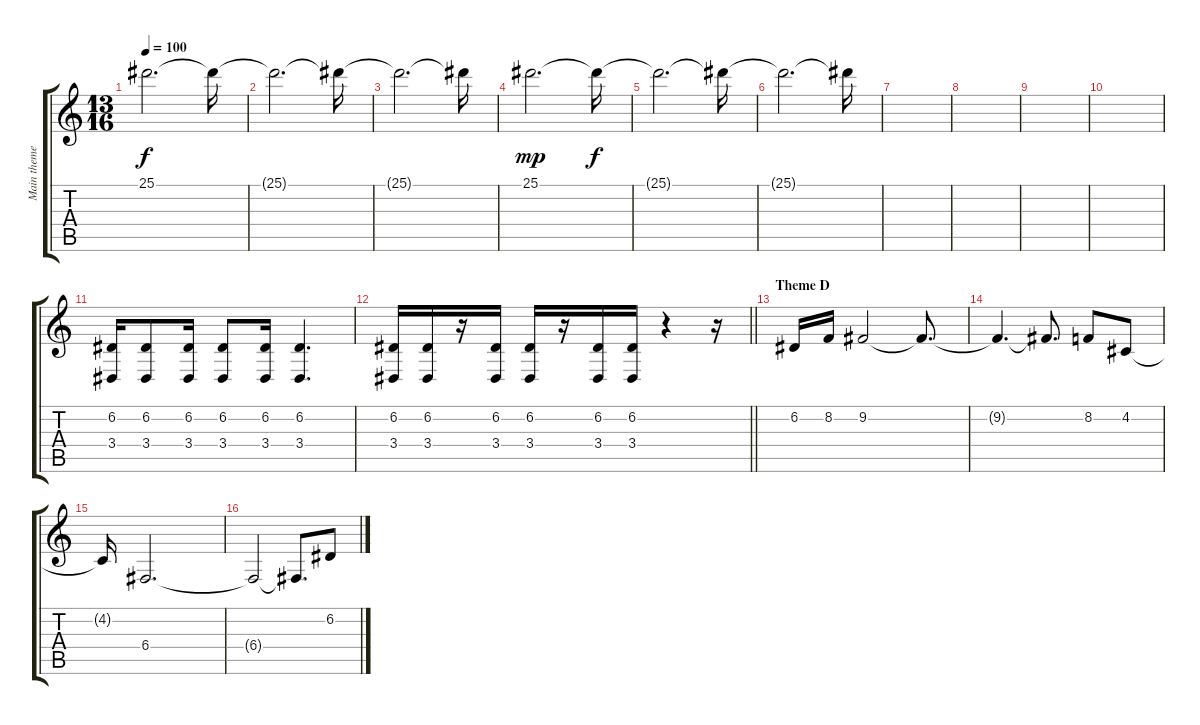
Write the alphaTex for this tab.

\track ("Main theme" "Main theme") {instrument synthstrings1}
\staff {score tabs}
\tuning (D4 A3 F3 C3 G2 C2) {hide}
\ts (13 16)
\tempo 100
\clef g2
\ks c
25.1{t}.2{d dy f} 25.1{t}.16 |
25.1{t}.2{d} 25.1{t}.16 |
25.1{t}.2{d} 25.1{t}.16 |
25.1.2{d dy mp} 25.1{t}.16{dy f} |
25.1{t}.2{d volume 0} 25.1{t}.16 |
25.1{t}.2{d} 25.1{t}.16 |
|
|
|
|
(6.2 3.4).16{volume 7 instrument stringensemble1} (6.2 3.4).8 (6.2 3.4).16 (6.2 3.4).8 (6.2 3.4).16 (6.2 3.4).4{d} |
\barLineRight lightlight
(6.2 3.4).16{volume 12 instrument stringensemble1} (6.2 3.4).16 r.16 (6.2 3.4).16 (6.2 3.4).16 r.16 (6.2 3.4).16 (6.2 3.4).16 r.4 r.16 |
\section ("" "Theme D")
6.2.16{volume 14 balance 4 instrument synthstrings1} 8.2.16 9.2.2 9.2{t}.8{d} |
9.2{t}.4{d} 9.2{t}.8{d} 8.2.8 4.2.8 |
4.2{t}.16 6.4.2{d} |
6.4{t}.2 6.4{t}.8{d} 6.2.8
